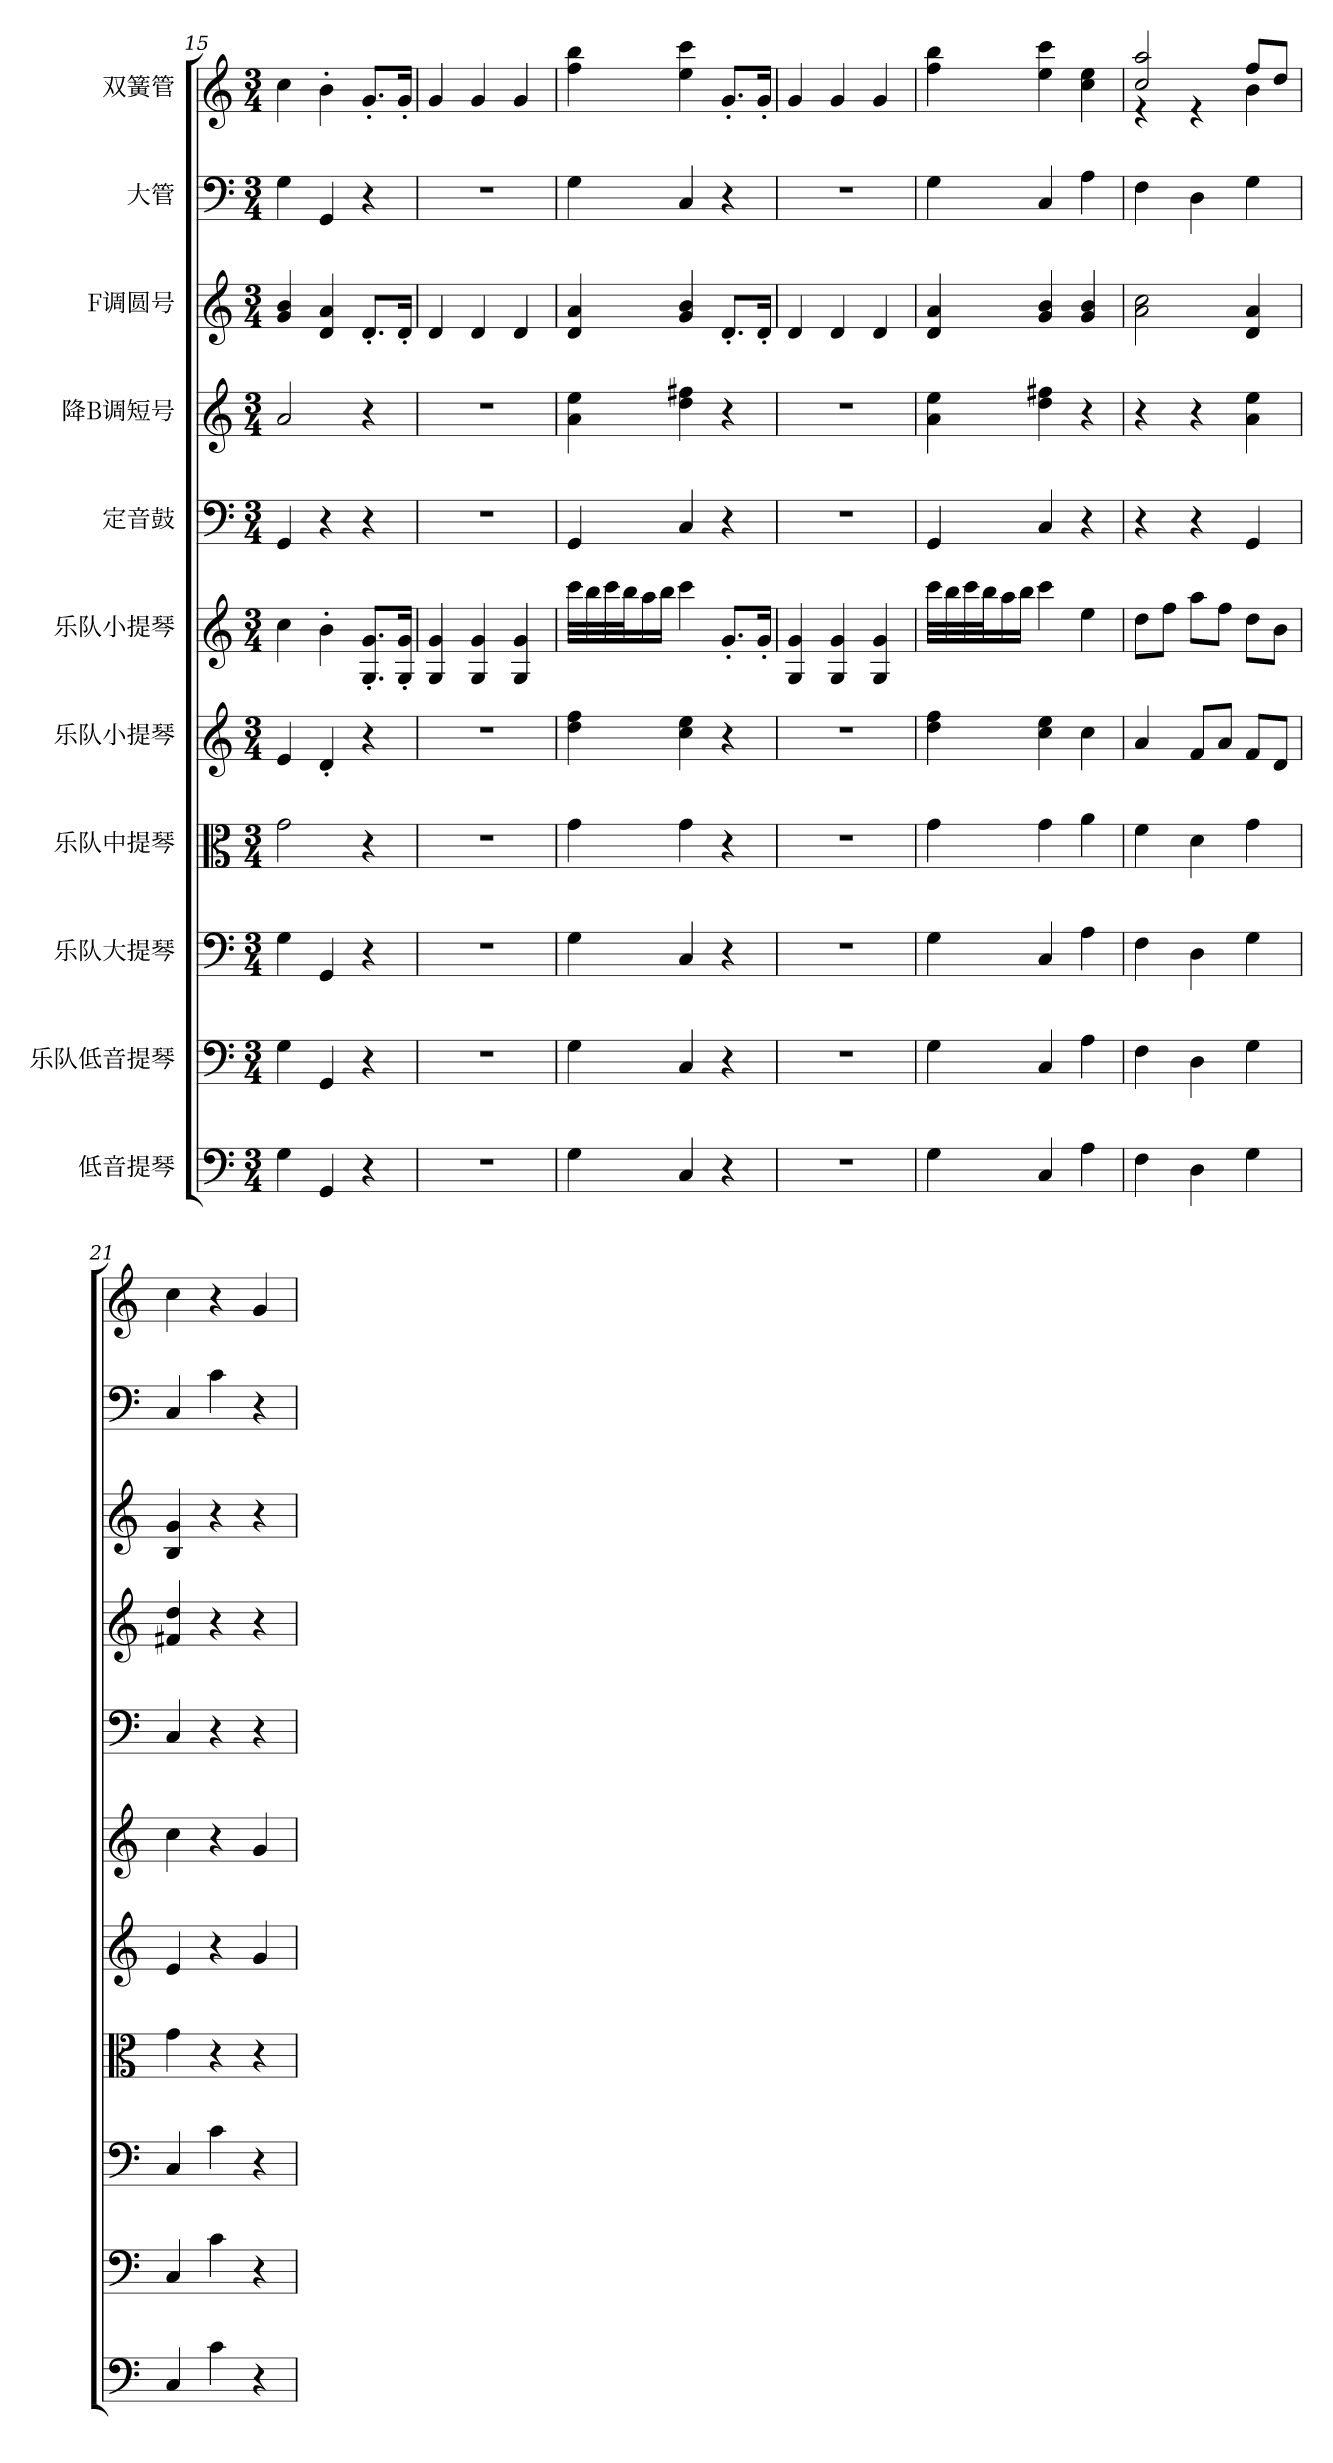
**kern	**kern	**kern	**kern	**kern	**kern	**kern	**kern	**kern	**kern	**kern
*part11	*part10	*part9	*part8	*part7	*part6	*part5	*part4	*part3	*part2	*part1
*staff11	*staff10	*staff9	*staff8	*staff7	*staff6	*staff5	*staff4	*staff3	*staff2	*staff1
*I"低音提琴	*I"乐队低音提琴	*I"乐队大提琴	*I"乐队中提琴	*I"乐队小提琴	*I"乐队小提琴	*I"定音鼓	*I"降B调短号	*I"F调圆号	*I"大管	*I"双簧管
*clefF4	*clefF4	*clefF4	*clefC3	*clefG2	*clefG2	*clefF4	*clefG2	*clefG2	*clefF4	*clefG2
*ITrd7c12	*ITrd7c12	*	*	*	*	*	*ITrd1c2	*ITrd4c7	*	*
*k[]	*k[]	*k[]	*k[]	*k[]	*k[]	*k[]	*k[b-e-]	*k[b-]	*k[]	*k[]
*M3/4	*M3/4	*M3/4	*M3/4	*M3/4	*M3/4	*M3/4	*M3/4	*M3/4	*M3/4	*M3/4
=15	=15	=15	=15	=15	=15	=15	=15	=15	=15	=15
4GG\	4GG\	4G\	2g\	4e/	4cc\	4GG/	2g/	4c/ 4e/	4G\	4cc\
4GGG/	4GGG/	4GG/	.	4d'/	4b'\	4r	.	4G/ 4d/	4GG/	4b'\
4r	4r	4r	4r	4r	8.G/' 8.g/'L	4r	4r	8.G'/L	4r	8.g'/L
.	.	.	.	.	16G/' 16g/'Jk	.	.	16G'/Jk	.	16g'/Jk
=16	=16	=16	=16	=16	=16	=16	=16	=16	=16	=16
2.r	2.r	2.r	2.r	2.r	4G/ 4g/	2.r	2.r	4G/	2.r	4g/
.	.	.	.	.	4G/ 4g/	.	.	4G/	.	4g/
.	.	.	.	.	4G/ 4g/	.	.	4G/	.	4g/
=17	=17	=17	=17	=17	=17	=17	=17	=17	=17	=17
4GG\	4GG\	4G\	4g\	4dd\ 4ff\	32ccc\LLL	4GG/	4g\ 4dd\	4G/ 4d/	4G\	4ff\ 4bb\
.	.	.	.	.	32bb\	.	.	.	.	.
.	.	.	.	.	32ccc\	.	.	.	.	.
.	.	.	.	.	32bb\J	.	.	.	.	.
.	.	.	.	.	16aa\	.	.	.	.	.
.	.	.	.	.	16bb\JJ	.	.	.	.	.
4CC/	4CC/	4C/	4g\	4cc\ 4ee\	4ccc\	4C/	4cc\ 4een\	4c/ 4e/	4C/	4ee\ 4ccc\
4r	4r	4r	4r	4r	8.g'/L	4r	4r	8.G'/L	4r	8.g'/L
.	.	.	.	.	16g'/Jk	.	.	16G'/Jk	.	16g'/Jk
=18	=18	=18	=18	=18	=18	=18	=18	=18	=18	=18
2.r	2.r	2.r	2.r	2.r	4G/ 4g/	2.r	2.r	4G/	2.r	4g/
.	.	.	.	.	4G/ 4g/	.	.	4G/	.	4g/
.	.	.	.	.	4G/ 4g/	.	.	4G/	.	4g/
!!LO:PB:g=z
=19	=19	=19	=19	=19	=19	=19	=19	=19	=19	=19
4GG\	4GG\	4G\	4g\	4dd\ 4ff\	32ccc\LLL	4GG/	4g\ 4dd\	4G/ 4d/	4G\	4ff\ 4bb\
.	.	.	.	.	32bb\	.	.	.	.	.
.	.	.	.	.	32ccc\	.	.	.	.	.
.	.	.	.	.	32bb\J	.	.	.	.	.
.	.	.	.	.	16aa\	.	.	.	.	.
.	.	.	.	.	16bb\JJ	.	.	.	.	.
4CC/	4CC/	4C/	4g\	4cc\ 4ee\	4ccc\	4C/	4cc\ 4een\	4c/ 4e/	4C/	4ee\ 4ccc\
4AA\	4AA\	4A\	4a\	4cc\	4ee\	4r	4r	4c/ 4e/	4A\	4cc\ 4ee\
=20	=20	=20	=20	=20	=20	=20	=20	=20	=20	=20
*	*	*	*	*	*	*	*	*	*	*^
4FF\	4FF\	4F\	4f\	4a/	8dd\L	4r	4r	2d\ 2f\	4F\	2cc/ 2aa/	4r
.	.	.	.	.	8ff\J	.	.	.	.	.	.
4DD\	4DD\	4D\	4d\	8f/L	8aa\L	4r	4r	.	4D\	.	4r
.	.	.	.	8a/J	8ff\J	.	.	.	.	.	.
4GG\	4GG\	4G\	4g\	8f/L	8dd\L	4GG/	4g\ 4dd\	4G/ 4d/	4G\	8ff/L	4b\
.	.	.	.	8d/J	8b\J	.	.	.	.	8dd/J	.
*	*	*	*	*	*	*	*	*	*	*v	*v
=21	=21	=21	=21	=21	=21	=21	=21	=21	=21	=21
*	*	*	*	*	*	*	*	*	*	*MM128
4CC/	4CC/	4C/	4g\	4e/	4cc\	4C/	4en/ 4cc/	4E/ 4c/	4C/	4cc\
4C\	4C\	4c\	4r	4r	4r	4r	4r	4r	4c\	4r
4r	4r	4r	4r	4g/	4g/	4r	4r	4r	4r	4g/
=	=	=	=	=	=	=	=	=	=	=
*-	*-	*-	*-	*-	*-	*-	*-	*-	*-	*-
